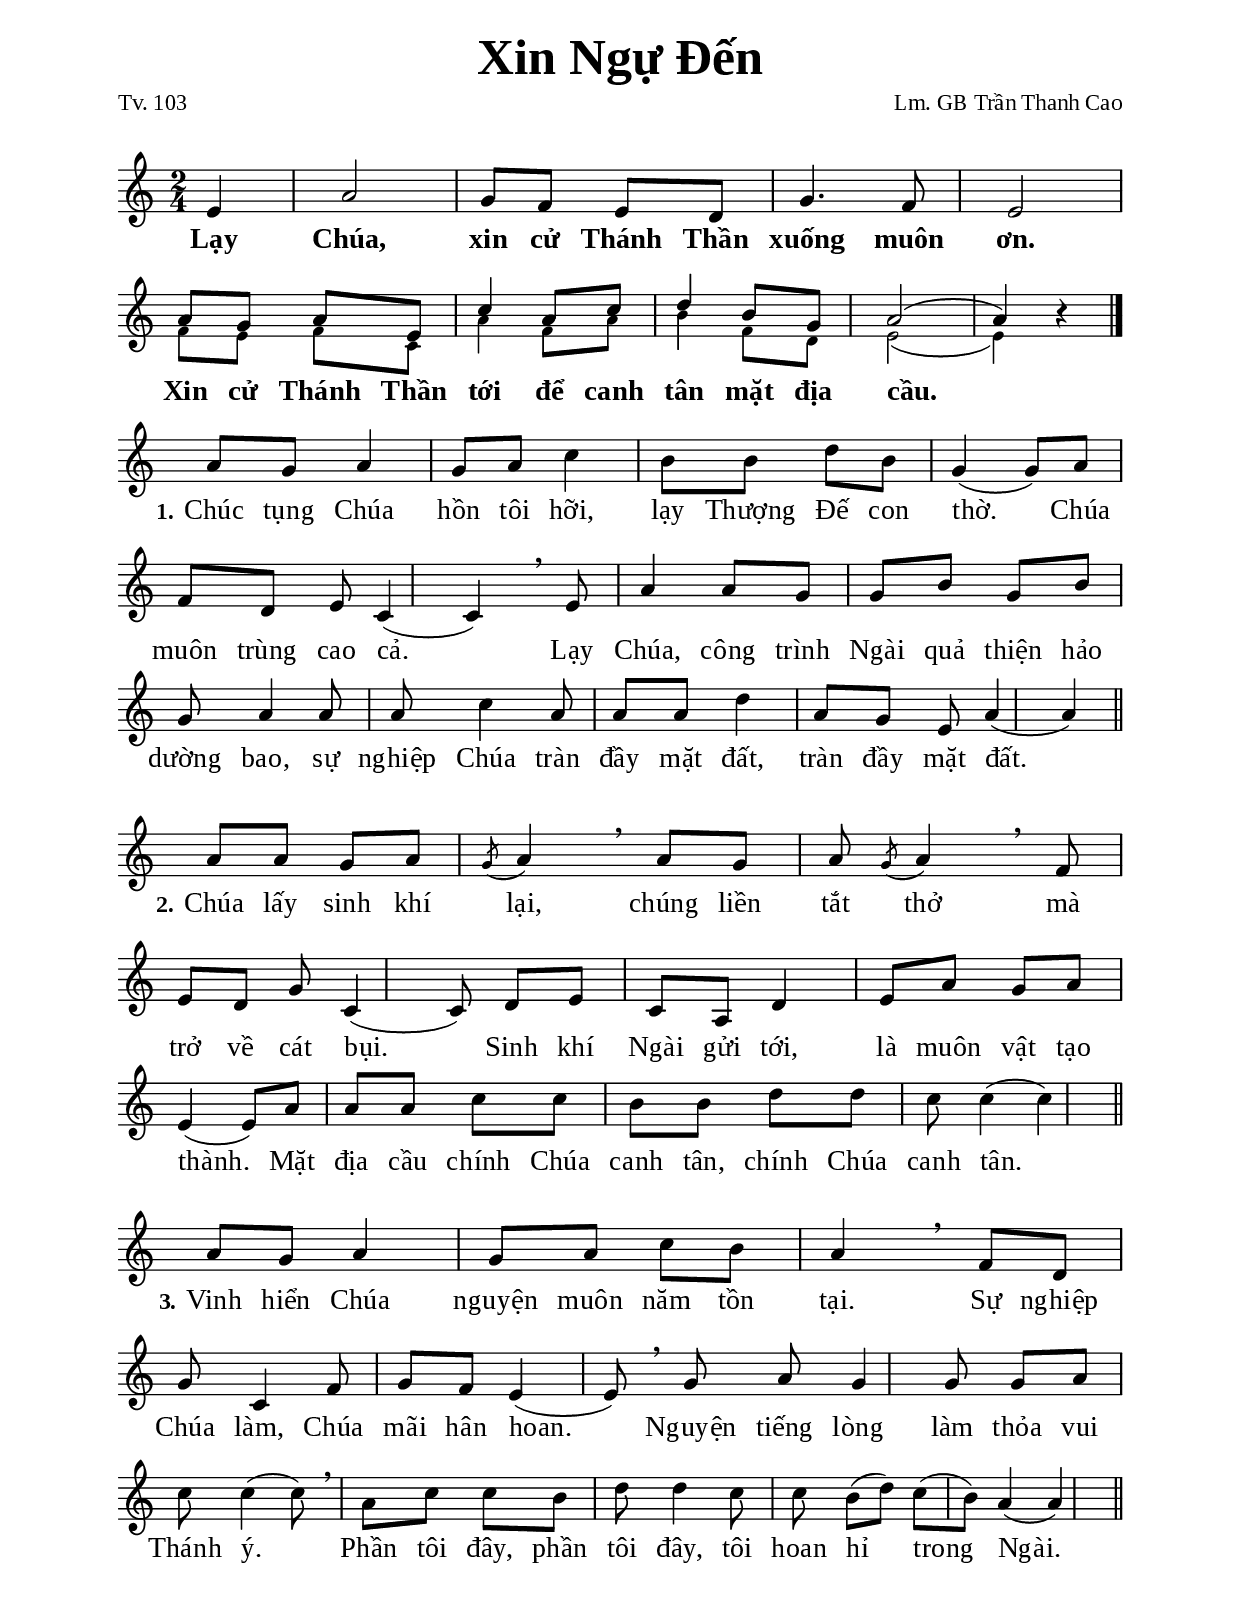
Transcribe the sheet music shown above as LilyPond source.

% Cài đặt chung
\version "2.22.1"
\include "english.ly"

\header {
  title = \markup { \fontsize #3 "Xin Ngự Đến" }
  poet = "Tv. 103"
  composer = "Lm. GB Trần Thanh Cao"
  arranger = " "
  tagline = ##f
}

\paper {
  #(set-paper-size "a4")
  top-margin = 10\mm
  bottom-margin = 10\mm
  left-margin = 20\mm
  right-margin = 20\mm
  indent = #0
  #(define fonts
    (make-pango-font-tree
      "Liberation Serif"
      "Liberation Serif"
      "Liberation Serif"
      (/ 20 20)))
  page-count = #1
}

% Nhạc điệp khúc
nhacDiepKhucSop= \relative c' {
  \partial 4 e4 |
  a2 |
  g8 f e d |
  g4. f8 |
  e2 |
  a8 g a e |
  c'4 a8 c |
  d4 b8 g | a2 ( |
  a4) r \bar "|."
}

nhacDiepKhucBass= \relative c' {
  \skip 4
  \skip 2
  \skip 2
  \skip 2
  \skip 2
  f8 e f c |
  a'4 f8 a |
  b4 f8 d |
  e2 ( |
  e4) r
}

% Nhạc phiên khúc
nhacPhienKhucMot = \relative c'' {
  a8 g a4 g8 a c4
  b8 b d b g4 (g8)
  a f d e c4 (c) \breathe
  e8 a4 a8 g g b g b g a4 a8 a c4 a8 a a d4
  a8 g e a4 (a) \bar "||"
}

nhacPhienKhucHai = \relative c'' {
  a8 a g a \acciaccatura g8 a4 \breathe
  a8 g a \acciaccatura g8 a4 \breathe
  f8 e d g c,4 (c8) d e c a d4
  e8 a g a e4 (e8)
  a a a c c b b d d c c4 (c) \bar "||"
}

nhacPhienKhucBa = \relative c'' {
  a8 g a4 g8 a c b a4 \breathe
  f8 d g c,4 f8 g f e4 (e8) \breathe
  g a g4 g8 g a c c4 (c8) \breathe
  a c c b d d4 c8 c b ([d]) c ([b]) a4 (a) \bar "||"
}

% Lời điệp khúc
loiDiepKhuc = \lyricmode {
  Lạy Chúa, xin cử Thánh Thần xuống muôn ơn.
  Xin cử Thánh Thần tới để canh tân mặt địa cầu.
}

% Lời phiên khúc
loiPhienKhucMot = \lyricmode {
  \set stanza = #"1."
  Chúc tụng Chúa hồn tôi hỡi,
  lạy Thượng Đế con thờ.
  Chúa muôn trùng cao cả.
  Lạy Chúa, công trình Ngài quả thiện hảo dường bao,
  sự nghiệp Chúa tràn đầy mặt đất, tràn đầy mặt đất.
}

loiPhienKhucHai = \lyricmode {
  \set stanza = #"2."
  Chúa lấy sinh khí lại, chúng liền tắt thở mà trở về cát bụi.
  Sinh khí Ngài gửi tới, là muôn vật tạo thành.
  Mặt địa cầu chính Chúa canh tân,
  chính Chúa canh tân.
}

loiPhienKhucBa = \lyricmode {
  \set stanza = #"3."
  Vinh hiển Chúa nguyện muôn năm tồn tại.
  Sự nghiệp Chúa làm, Chúa mãi hân hoan.
  Nguyện tiếng lòng làm thỏa vui Thánh ý.
  Phần tôi đây, phần tôi đây, tôi hoan hỉ trong Ngài.
}


% Dàn trang
\score {
  \new ChoirStaff <<
    \new Staff = diepKhuc \with {
        \consists "Merge_rests_engraver"
        %\magnifyStaff #(magstep +1)
      }
      <<
      \new Voice = beSop {
        \voiceOne \key c \major \time 2/4 \nhacDiepKhucSop
      }
      \new Voice = beBas {
        \override NoteHead.font-size = #-2
        \voiceTwo \key c \major \time 2/4 \nhacDiepKhucBass
      }
    >>
    \new Lyrics \lyricsto beSop \loiDiepKhuc
  >>
  \layout {
    \override Lyrics.LyricText.font-series = #'bold
    \override Lyrics.LyricText.font-size = #+2
    \override Lyrics.LyricSpace.minimum-distance = #2.0
    \override Score.BarNumber.break-visibility = ##(#f #f #f)
    \override Score.SpacingSpanner.uniform-stretching = ##t
  }
}

\score {
  \new ChoirStaff <<
    \new Staff = phienKhuc \with {
        %\magnifyStaff #(magstep +1)
      }
      <<
      \new Voice = beSop {
        \key c \major \time 2/4 \nhacPhienKhucMot
      }
    >>
    \new Lyrics \lyricsto beSop \loiPhienKhucMot
  >>
  \layout {
    \override Staff.TimeSignature.transparent = ##t
    \override Lyrics.LyricText.font-size = #+2
    \override Lyrics.LyricSpace.minimum-distance = #1.8
    \override Score.BarNumber.break-visibility = ##(#f #f #f)
    \override Score.SpacingSpanner.uniform-stretching = ##t
    \set Score.barAlways = ##t
    \set Score.defaultBarType = ""
  } 
}

\score {
  \new ChoirStaff <<
    \new Staff = phienKhuc \with {
        %\magnifyStaff #(magstep +1)
      }
      <<
      \new Voice = beSop {
        \key c \major \time 2/4 \nhacPhienKhucHai
      }
    >>
    \new Lyrics \lyricsto beSop \loiPhienKhucHai
  >>
  \layout {
    \override Staff.TimeSignature.transparent = ##t
    \override Lyrics.LyricText.font-size = #+2
    \override Lyrics.LyricSpace.minimum-distance = #1.8
    \override Score.BarNumber.break-visibility = ##(#f #f #f)
    \override Score.SpacingSpanner.uniform-stretching = ##t
    \set Score.barAlways = ##t
    \set Score.defaultBarType = ""
  } 
}

\score {
  \new ChoirStaff <<
    \new Staff = phienKhuc \with {
        %\magnifyStaff #(magstep +1)
      }
      <<
      \new Voice = beSop {
        \key c \major \time 2/4 \nhacPhienKhucBa
      }
    >>
    \new Lyrics \lyricsto beSop \loiPhienKhucBa
  >>
  \layout {
    \override Staff.TimeSignature.transparent = ##t
    \override Lyrics.LyricText.font-size = #+2
    \override Lyrics.LyricSpace.minimum-distance = #1.8
    \override Score.BarNumber.break-visibility = ##(#f #f #f)
    \override Score.SpacingSpanner.uniform-stretching = ##t
    \set Score.barAlways = ##t
    \set Score.defaultBarType = ""
  } 
}
